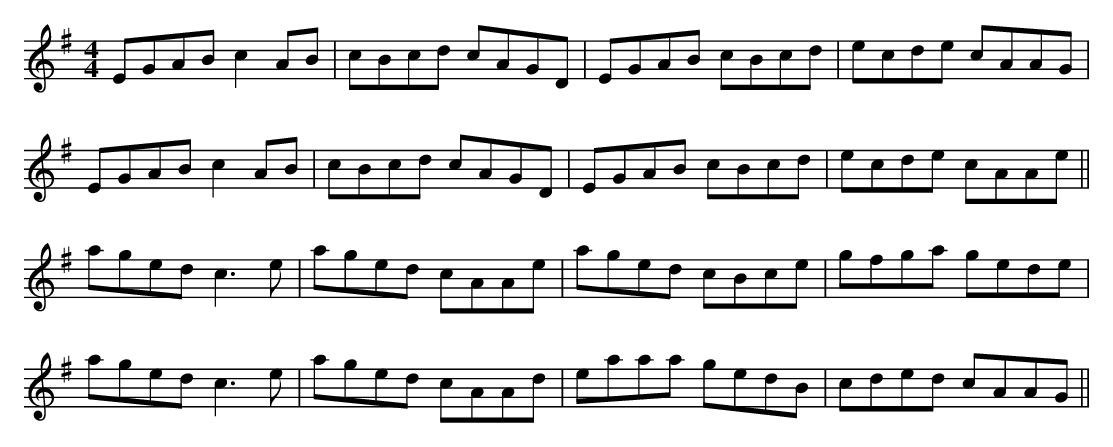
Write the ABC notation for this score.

X:1
M:4/4
K:Ador
EGAB c2AB|cBcd cAGD|EGAB cBcd|ecde cAAG|
EGAB c2AB|cBcd cAGD|EGAB cBcd|ecde cAAe||
aged c3e|aged cAAe|aged cBce|gfga gede|
aged c3e|aged cAAd|eaaa gedB|cded cAAG||
